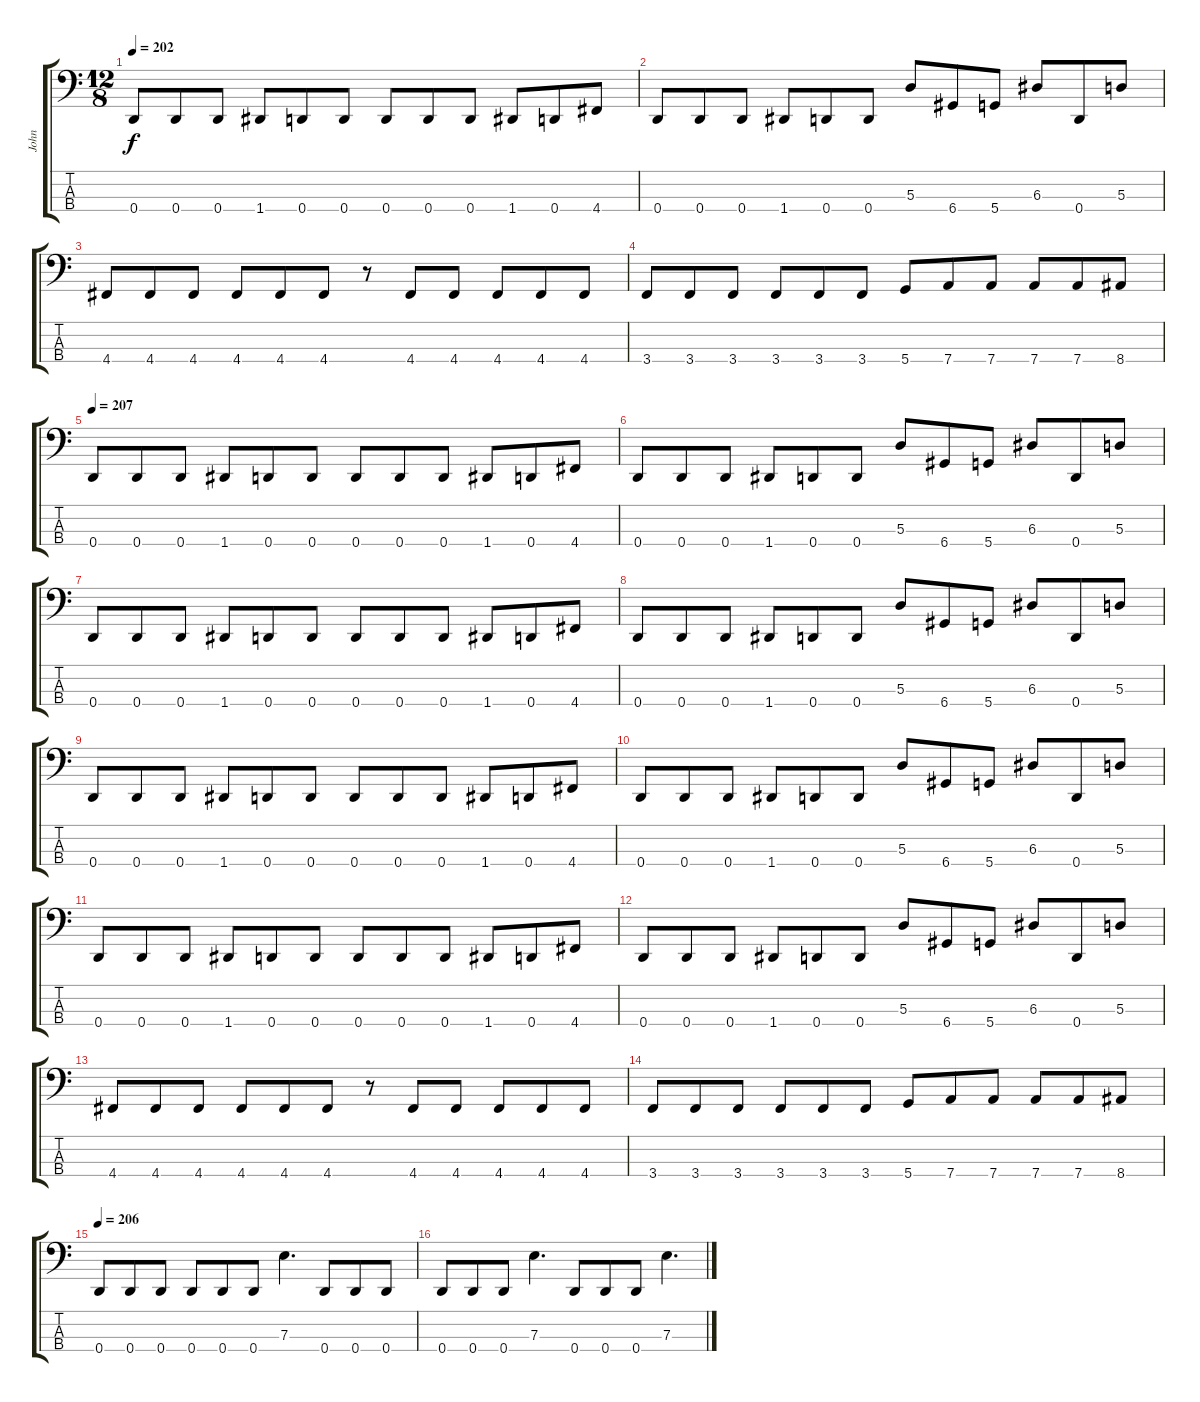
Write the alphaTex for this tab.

\track ("John" "John") {instrument electricbasspick}
\staff {score tabs}
\tuning (G2 D2 A1 D1) {hide}
\ts (12 8)
\tempo 202
\clef f4
\ks c
0.4.8{dy f} 0.4.8 0.4.8 1.4.8 0.4.8 0.4.8 0.4.8 0.4.8 0.4.8 1.4.8 0.4.8 4.4.8 |
0.4.8 0.4.8 0.4.8 1.4.8 0.4.8 0.4.8 5.3.8 6.4.8 5.4.8 6.3.8 0.4.8 5.3.8 |
4.4.8 4.4.8 4.4.8 4.4.8 4.4.8 4.4.8 r.8 4.4.8 4.4.8 4.4.8 4.4.8 4.4.8 |
3.4.8 3.4.8 3.4.8 3.4.8 3.4.8 3.4.8 5.4.8 7.4.8 7.4.8 7.4.8 7.4.8 8.4.8 |
\tempo 207
0.4.8 0.4.8 0.4.8 1.4.8 0.4.8 0.4.8 0.4.8 0.4.8 0.4.8 1.4.8 0.4.8 4.4.8 |
0.4.8 0.4.8 0.4.8 1.4.8 0.4.8 0.4.8 5.3.8 6.4.8 5.4.8 6.3.8 0.4.8 5.3.8 |
0.4.8 0.4.8 0.4.8 1.4.8 0.4.8 0.4.8 0.4.8 0.4.8 0.4.8 1.4.8 0.4.8 4.4.8 |
0.4.8 0.4.8 0.4.8 1.4.8 0.4.8 0.4.8 5.3.8 6.4.8 5.4.8 6.3.8 0.4.8 5.3.8 |
0.4.8 0.4.8 0.4.8 1.4.8 0.4.8 0.4.8 0.4.8 0.4.8 0.4.8 1.4.8 0.4.8 4.4.8 |
0.4.8 0.4.8 0.4.8 1.4.8 0.4.8 0.4.8 5.3.8 6.4.8 5.4.8 6.3.8 0.4.8 5.3.8 |
0.4.8 0.4.8 0.4.8 1.4.8 0.4.8 0.4.8 0.4.8 0.4.8 0.4.8 1.4.8 0.4.8 4.4.8 |
0.4.8 0.4.8 0.4.8 1.4.8 0.4.8 0.4.8 5.3.8 6.4.8 5.4.8 6.3.8 0.4.8 5.3.8 |
4.4.8 4.4.8 4.4.8 4.4.8 4.4.8 4.4.8 r.8 4.4.8 4.4.8 4.4.8 4.4.8 4.4.8 |
3.4.8 3.4.8 3.4.8 3.4.8 3.4.8 3.4.8 5.4.8 7.4.8 7.4.8 7.4.8 7.4.8 8.4.8 |
\tempo 206
0.4.8 0.4.8 0.4.8 0.4.8 0.4.8 0.4.8 7.3.4{d} 0.4.8 0.4.8 0.4.8 |
0.4.8 0.4.8 0.4.8 7.3.4{d} 0.4.8 0.4.8 0.4.8 7.3.4{d}
